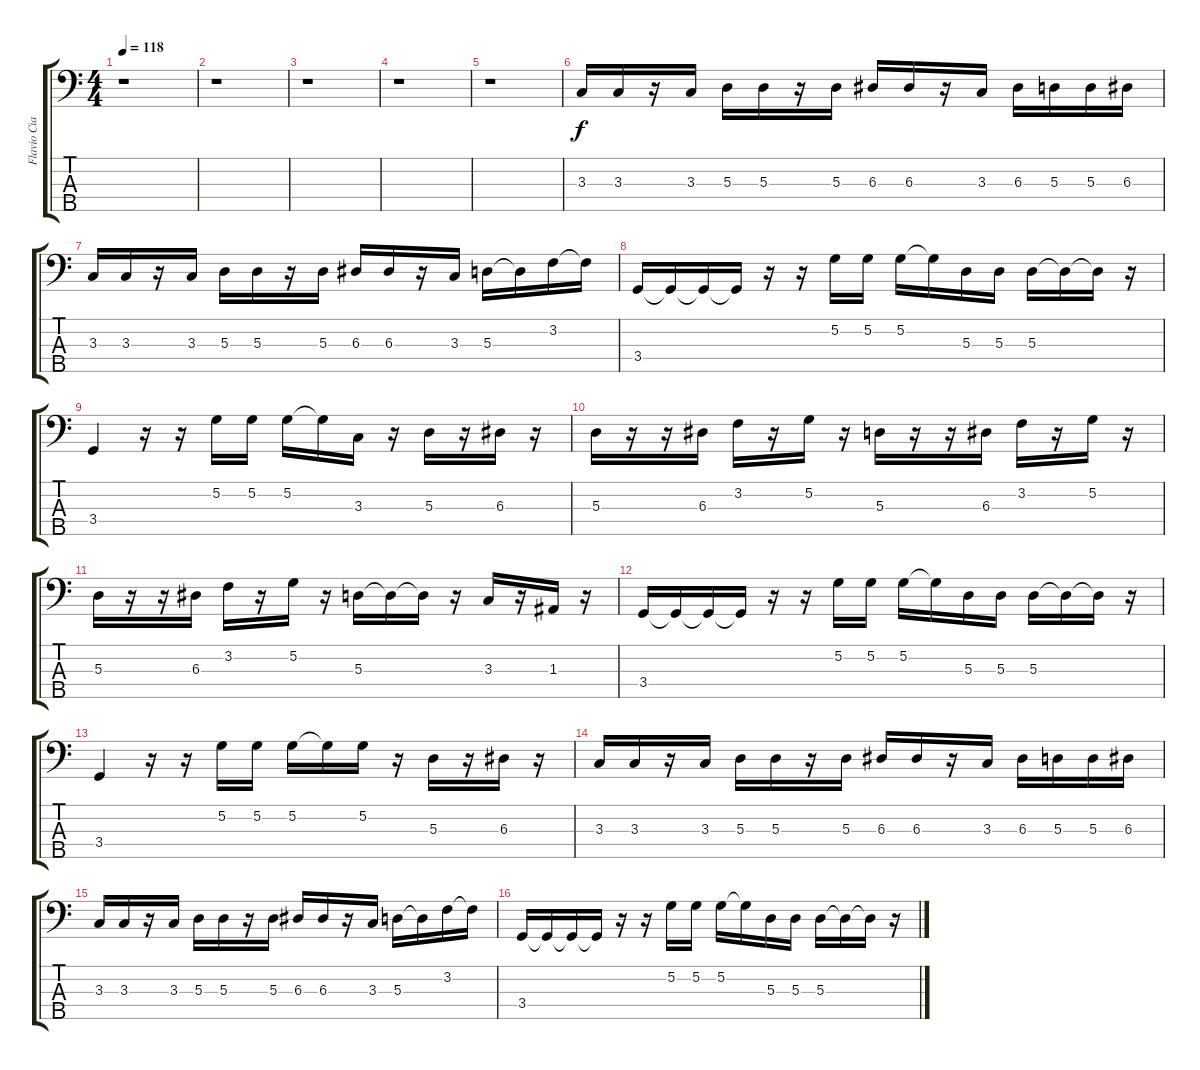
\track ("Flavio Cianciarullo" "Flavio Cia") {instrument electricbassfinger}
\staff {score tabs}
\tuning (G2 D2 A1 E1 B0) {hide}
\ts (4 4)
\tempo 118
\clef f4
\ks c
r.1{dy f instrument electricbassfinger} |
r.1 |
r.1 |
r.1 |
r.1 |
3.3.16 3.3.16 r.16 3.3.16 5.3.16 5.3.16 r.16 5.3.16 6.3.16 6.3.16 r.16 3.3.16 6.3.16 5.3.16 5.3.16 6.3.16 |
3.3.16 3.3.16 r.16 3.3.16 5.3.16 5.3.16 r.16 5.3.16 6.3.16 6.3.16 r.16 3.3.16 5.3.16 5.3{t}.16 3.2.16 3.2{t}.16 |
3.4.16 3.4{t}.16 3.4{t}.16 3.4{t}.16 r.16 r.16 5.2.16 5.2.16 5.2.16 5.2{t}.16 5.3.16 5.3.16 5.3.16 5.3{t}.16 5.3{t}.16 r.16 |
3.4.4 r.16 r.16 5.2.16 5.2.16 5.2.16 5.2{t}.16 3.3.16 r.16 5.3.16 r.16 6.3.16 r.16 |
5.3.16 r.16 r.16 6.3.16 3.2.16 r.16 5.2.16 r.16 5.3.16 r.16 r.16 6.3.16 3.2.16 r.16 5.2.16 r.16 |
5.3.16 r.16 r.16 6.3.16 3.2.16 r.16 5.2.16 r.16 5.3.16 5.3{t}.16 5.3{t}.16 r.16 3.3.16 r.16 1.3.16 r.16 |
3.4.16 3.4{t}.16 3.4{t}.16 3.4{t}.16 r.16 r.16 5.2.16 5.2.16 5.2.16 5.2{t}.16 5.3.16 5.3.16 5.3.16 5.3{t}.16 5.3{t}.16 r.16 |
3.4.4 r.16 r.16 5.2.16 5.2.16 5.2.16 5.2{t}.16 5.2.16 r.16 5.3.16 r.16 6.3.16 r.16 |
3.3.16 3.3.16 r.16 3.3.16 5.3.16 5.3.16 r.16 5.3.16 6.3.16 6.3.16 r.16 3.3.16 6.3.16 5.3.16 5.3.16 6.3.16 |
3.3.16 3.3.16 r.16 3.3.16 5.3.16 5.3.16 r.16 5.3.16 6.3.16 6.3.16 r.16 3.3.16 5.3.16 5.3{t}.16 3.2.16 3.2{t}.16 |
3.4.16 3.4{t}.16 3.4{t}.16 3.4{t}.16 r.16 r.16 5.2.16 5.2.16 5.2.16 5.2{t}.16 5.3.16 5.3.16 5.3.16 5.3{t}.16 5.3{t}.16 r.16
